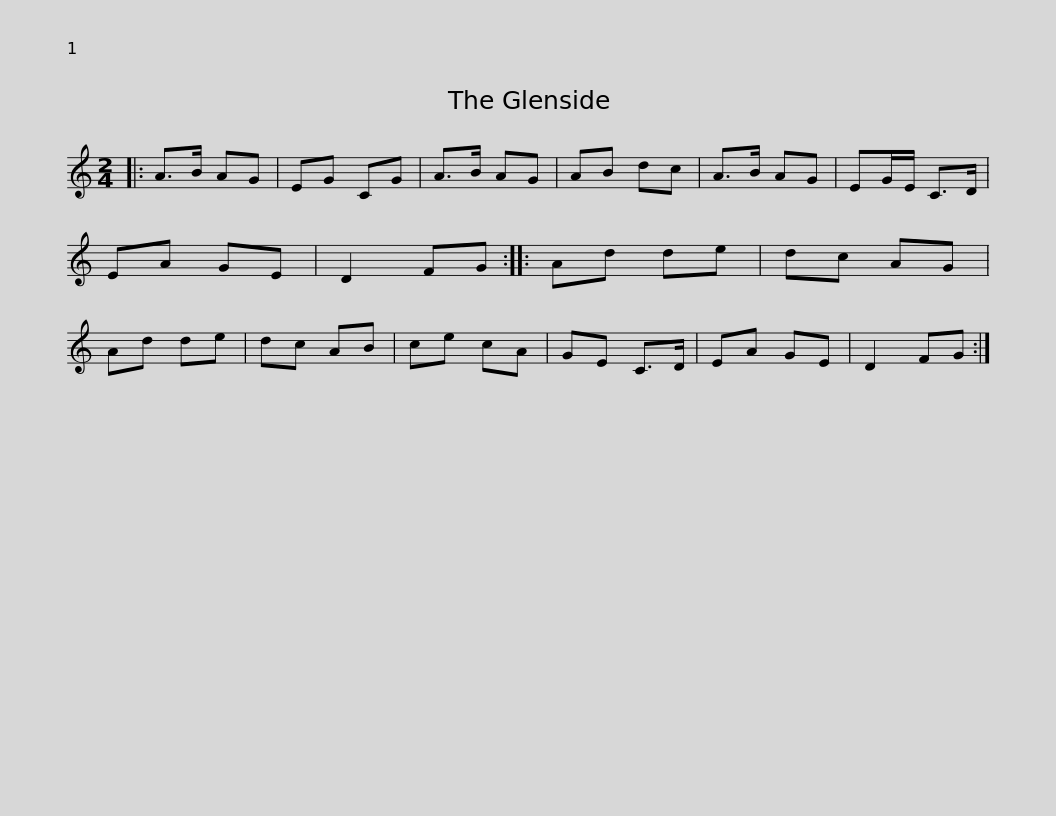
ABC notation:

X:1
L:1/8
M:2/4
I:linebreak $
K:C
V:1 treble
V:1
|: A>B AG | EG CG | A>B AG | AB dc | A>B AG | %5
 EG/E/ C>D | EA GE | D2 FG :: Ad de | dc AG |$ %10
 Ad de | dc AB | ce cA | GE C>D | EA GE | %15
 D2 FG :| %16
